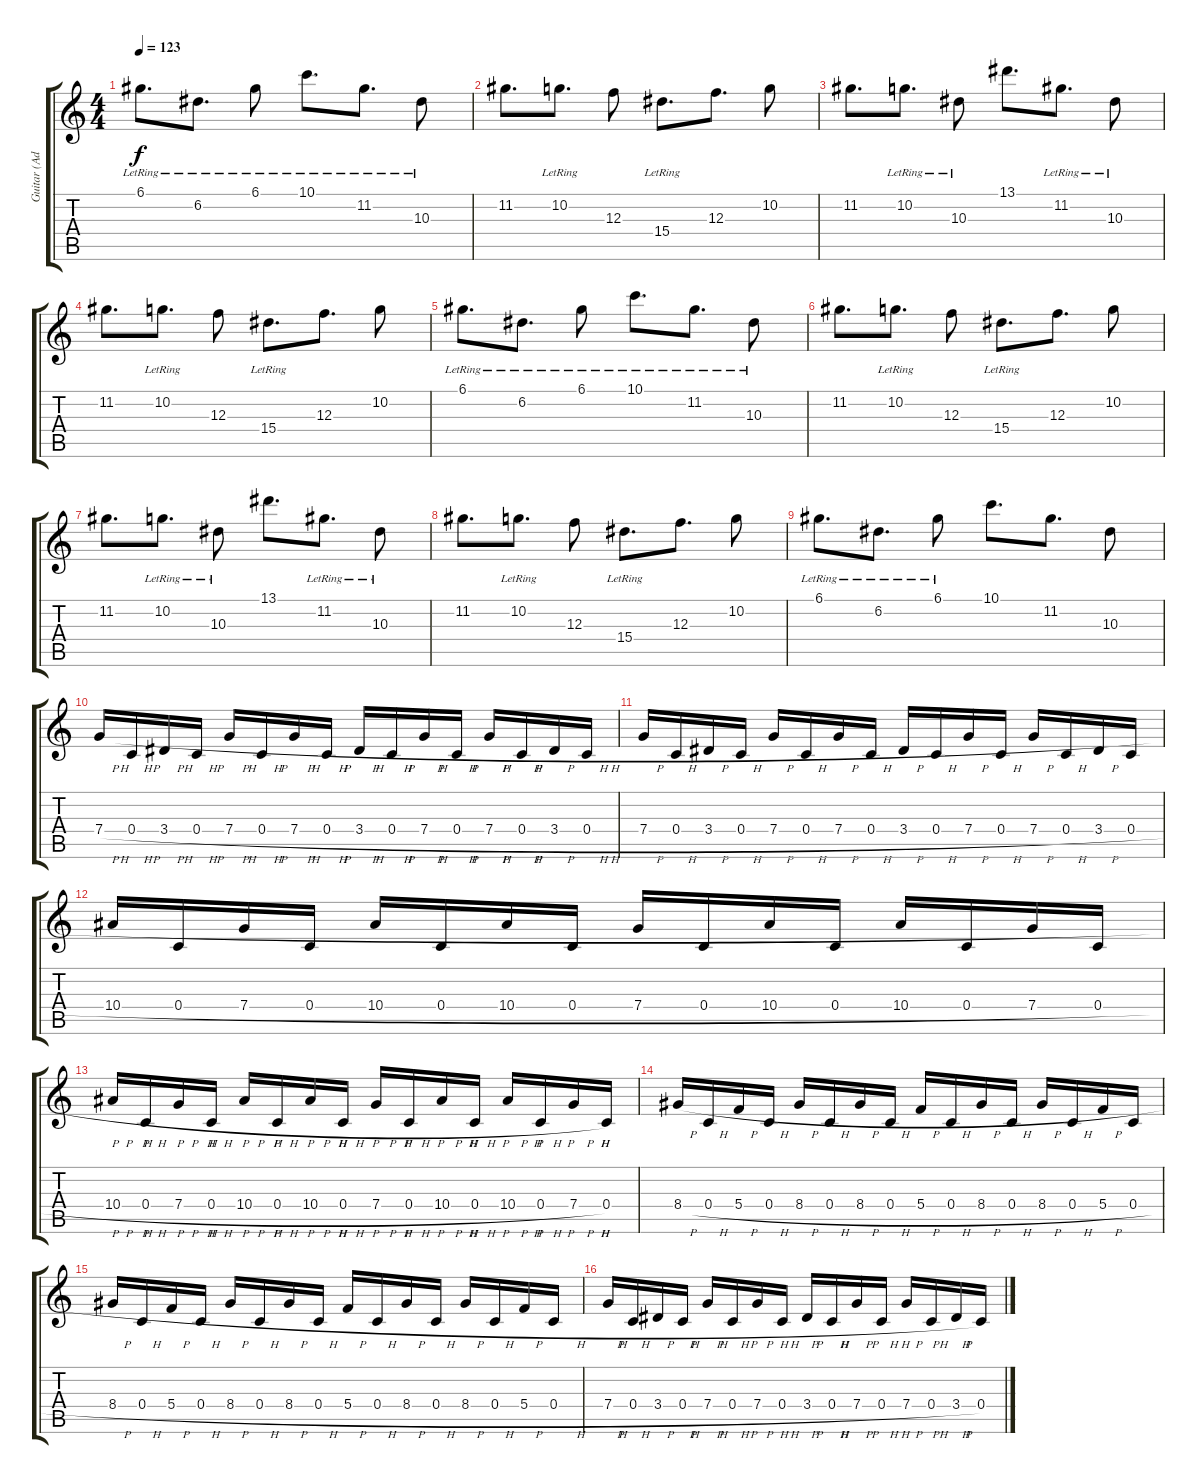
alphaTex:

\track ("Guitar (Adam)" "Guitar (Ad") {instrument distortionguitar}
\staff {score tabs}
\tuning (D4 A3 F3 C3 G2 C2) {hide}
\ts (4 4)
\tempo 123
\clef g2
\ks c
6.1{lr}.8{d dy f} 6.2{lr}.8{d} 6.1{lr}.8 10.1{lr}.8{d} 11.2{lr}.8{d} 10.3{lr}.8 |
11.2.8{d} 10.2{lr}.8{d} 12.3.8 15.4{lr}.8{d} 12.3.8{d} 10.2.8 |
11.2.8{d} 10.2{lr}.8{d} 10.3{lr}.8 13.1.8{d} 11.2{lr}.8{d} 10.3{lr}.8 |
11.2.8{d} 10.2{lr}.8{d} 12.3.8 15.4{lr}.8{d} 12.3.8{d} 10.2.8 |
6.1{lr}.8{d} 6.2{lr}.8{d} 6.1{lr}.8 10.1{lr}.8{d} 11.2{lr}.8{d} 10.3{lr}.8 |
11.2.8{d} 10.2{lr}.8{d} 12.3.8 15.4{lr}.8{d} 12.3.8{d} 10.2.8 |
11.2.8{d} 10.2{lr}.8{d} 10.3{lr}.8 13.1.8{d} 11.2{lr}.8{d} 10.3{lr}.8 |
11.2.8{d} 10.2{lr}.8{d} 12.3.8 15.4{lr}.8{d} 12.3.8{d} 10.2.8 |
6.1{lr}.8{d} 6.2{lr}.8{d} 6.1{lr}.8 10.1.8{d} 11.2.8{d} 10.3.8 |
7.4{h}.16 0.4{h}.16 3.4{h}.16 0.4{h}.16 7.4{h}.16 0.4{h}.16 7.4{h}.16 0.4{h}.16 3.4{h}.16 0.4{h}.16 7.4{h}.16 0.4{h}.16 7.4{h}.16 0.4{h}.16 3.4{h}.16 0.4{h}.16 |
7.4{h}.16 0.4{h}.16 3.4{h}.16 0.4{h}.16 7.4{h}.16 0.4{h}.16 7.4{h}.16 0.4{h}.16 3.4{h}.16 0.4{h}.16 7.4{h}.16 0.4{h}.16 7.4{h}.16 0.4{h}.16 3.4{h}.16 0.4{h}.16 |
10.4{h}.16 0.4{h}.16 7.4{h}.16 0.4{h}.16 10.4{h}.16 0.4{h}.16 10.4{h}.16 0.4{h}.16 7.4{h}.16 0.4{h}.16 10.4{h}.16 0.4{h}.16 10.4{h}.16 0.4{h}.16 7.4{h}.16 0.4{h}.16 |
10.4{h}.16 0.4{h}.16 7.4{h}.16 0.4{h}.16 10.4{h}.16 0.4{h}.16 10.4{h}.16 0.4{h}.16 7.4{h}.16 0.4{h}.16 10.4{h}.16 0.4{h}.16 10.4{h}.16 0.4{h}.16 7.4{h}.16 0.4.16 |
8.4{h}.16 0.4{h}.16 5.4{h}.16 0.4{h}.16 8.4{h}.16 0.4{h}.16 8.4{h}.16 0.4{h}.16 5.4{h}.16 0.4{h}.16 8.4{h}.16 0.4{h}.16 8.4{h}.16 0.4{h}.16 5.4{h}.16 0.4{h}.16 |
8.4{h}.16 0.4{h}.16 5.4{h}.16 0.4{h}.16 8.4{h}.16 0.4{h}.16 8.4{h}.16 0.4{h}.16 5.4{h}.16 0.4{h}.16 8.4{h}.16 0.4{h}.16 8.4{h}.16 0.4{h}.16 5.4{h}.16 0.4{h}.16 |
7.4{h}.16 0.4{h}.16 3.4{h}.16 0.4{h}.16 7.4{h}.16 0.4{h}.16 7.4{h}.16 0.4{h}.16 3.4{h}.16 0.4{h}.16 7.4{h}.16 0.4{h}.16 7.4{h}.16 0.4{h}.16 3.4{h}.16 0.4{h}.16
